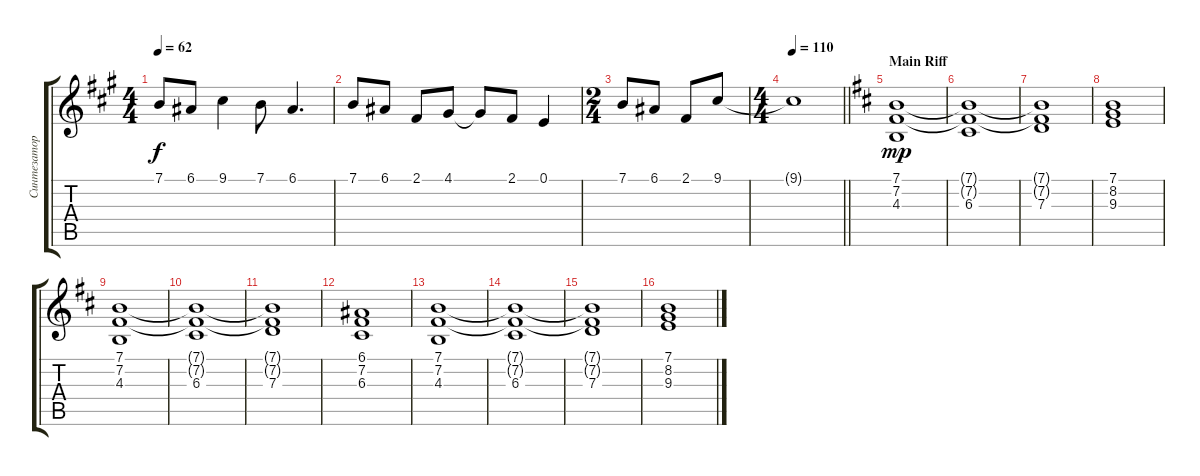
\track ("Синтезатор" "Синтезатор") {instrument stringensemble1}
\staff {score tabs}
\tuning (E4 B3 G3 D3 A2 E2) {hide}
\ts (4 4)
\tempo 62
\clef g2
\ks f#minor
7.1.8{dy f} 6.1.8 9.1.4 7.1.8 6.1.4{d} |
7.1.8 6.1.8 2.1.8 4.1.8 4.1{t}.8 2.1.8 0.1.4 |
\ts (2 4)
7.1.8 6.1.8 2.1.8 9.1.8 |
\ts (4 4)
\tempo 110
\barLineRight lightlight
9.1{t}.1 |
\section ("" "Main Riff")
\ks bminor
(7.1 7.2 4.3).1{dy mp} |
(7.1{t} 7.2{t} 6.3).1 |
(7.1{t} 7.2{t} 7.3).1 |
(7.1 8.2 9.3).1 |
(7.1 7.2 4.3).1 |
(7.1{t} 7.2{t} 6.3).1 |
(7.1{t} 7.2{t} 7.3).1 |
(6.1 7.2 6.3).1 |
(7.1 7.2 4.3).1 |
(7.1{t} 7.2{t} 6.3).1 |
(7.1{t} 7.2{t} 7.3).1 |
(7.1 8.2 9.3).1
